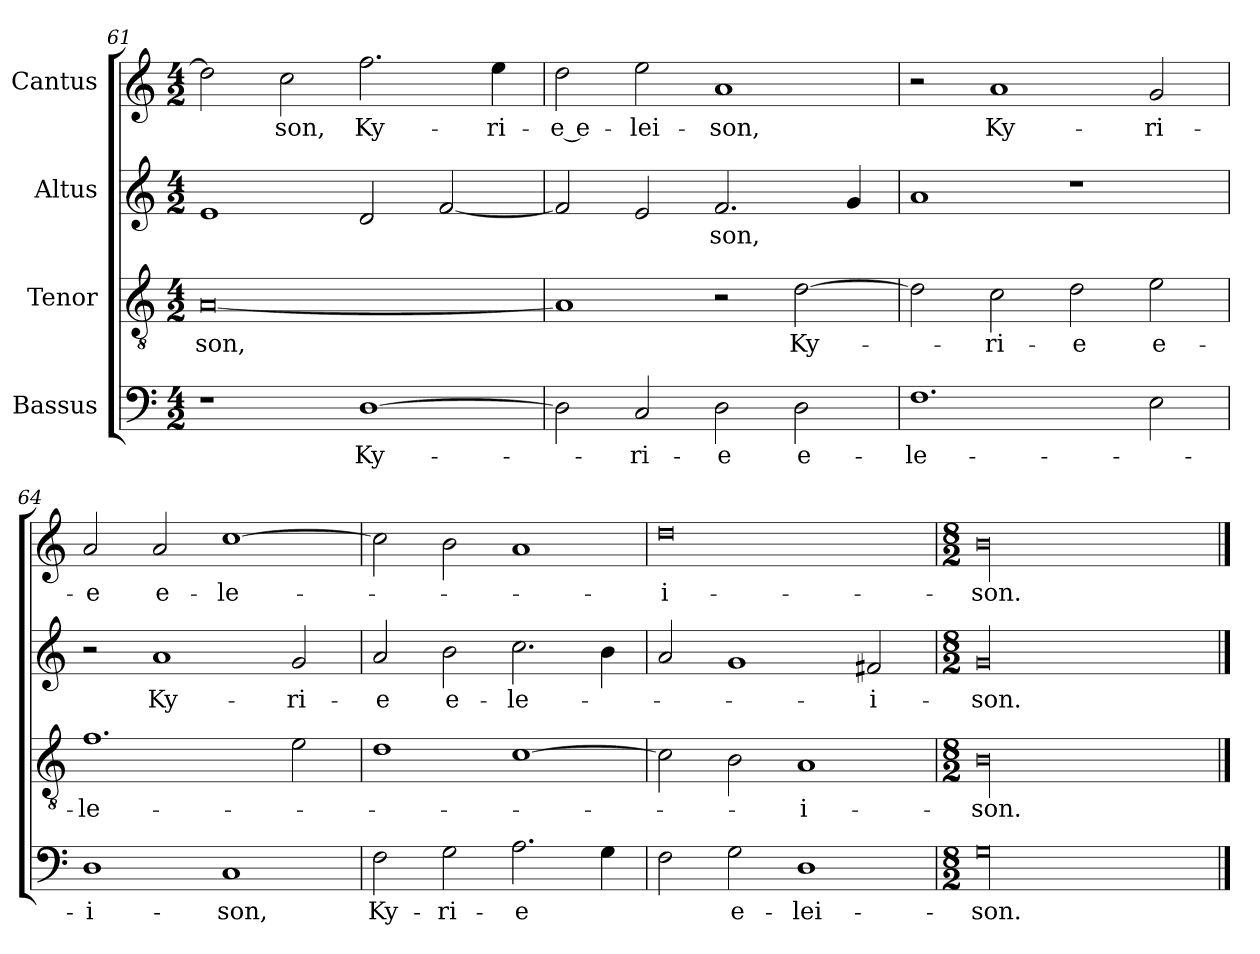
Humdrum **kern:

**kern	**text	**kern	**text	**kern	**text	**kern	**text
*part4	*part4	*part3	*part3	*part2	*part2	*part1	*part1
*staff4	*staff4	*staff3	*staff3	*staff2	*staff2	*staff1	*staff1
*I"Bassus	*	*I"Tenor	*	*I"Altus	*	*I"Cantus	*
*clefF4	*	*clefGv2	*	*clefG2	*	*clefG2	*
*k[]	*	*k[]	*	*k[]	*	*k[]	*
*M4/2	*	*M4/2	*	*M4/2	*	*M4/2	*
=61	=61	=61	=61	=61	=61	=61	=61
1r	.	[0A/	-son,	1e/	.	2dd\]	.
.	.	.	.	.	.	2cc\	-son,
[1D\	Ky-	.	.	2d/	.	2.ff\	Ky-
.	.	.	.	[2f/	.	.	.
.	.	.	.	.	.	4ee\	-ri-
=62	=62	=62	=62	=62	=62	=62	=62
2D\]	.	1A/]	.	2f/]	.	2dd\	-e e-
2C/	-ri-	.	.	2e/	.	2ee\	-lei-
2D\	-e	2r	.	2.f/	-son,	1a/	-son,
2D\	e-	[2d\	Ky-	.	.	.	.
.	.	.	.	4g/	.	.	.
=63	=63	=63	=63	=63	=63	=63	=63
1.F\	-le-	2d\]	.	1a/	.	2r	.
.	.	2c\	-ri-	.	.	1a/	Ky-
.	.	2d\	-e	1r	.	.	.
2E\	.	2e\	e-	.	.	2g/	-ri-
=64	=64	=64	=64	=64	=64	=64	=64
1D\	-i-	1.f\	-le-	2r	.	2a/	-e
.	.	.	.	1a/	Ky-	2a/	e-
1C/	-son,	.	.	.	.	[1cc\	-le-
.	.	2e\	.	2g/	-ri-	.	.
=65	=65	=65	=65	=65	=65	=65	=65
2F\	Ky-	1d\	.	2a/	-e	2cc\]	.
2G\	-ri-	.	.	2b\	e-	2b\	.
2.A\	-e	[1c\	.	2.cc\	-le-	1a/	.
4G\	.	.	.	4b\	.	.	.
=66	=66	=66	=66	=66	=66	=66	=66
2F\	.	2c\]	.	2a/	.	0dd\	-i-
2G\	e-	2B\	.	1g/	.	.	.
1D\	-lei-	1A/	-i-	.	.	.	.
.	.	.	.	2f#X/	-i-	.	.
=67	=67	=67	=67	=67	=67	=67	=67
*M8/2	*	*M8/2	*	*M8/2	*	*M8/2	*
00G\	-son.	00B\	-son.	00g/	-son.	00b\	-son.
==	==	==	==	==	==	==	==
*-	*-	*-	*-	*-	*-	*-	*-
